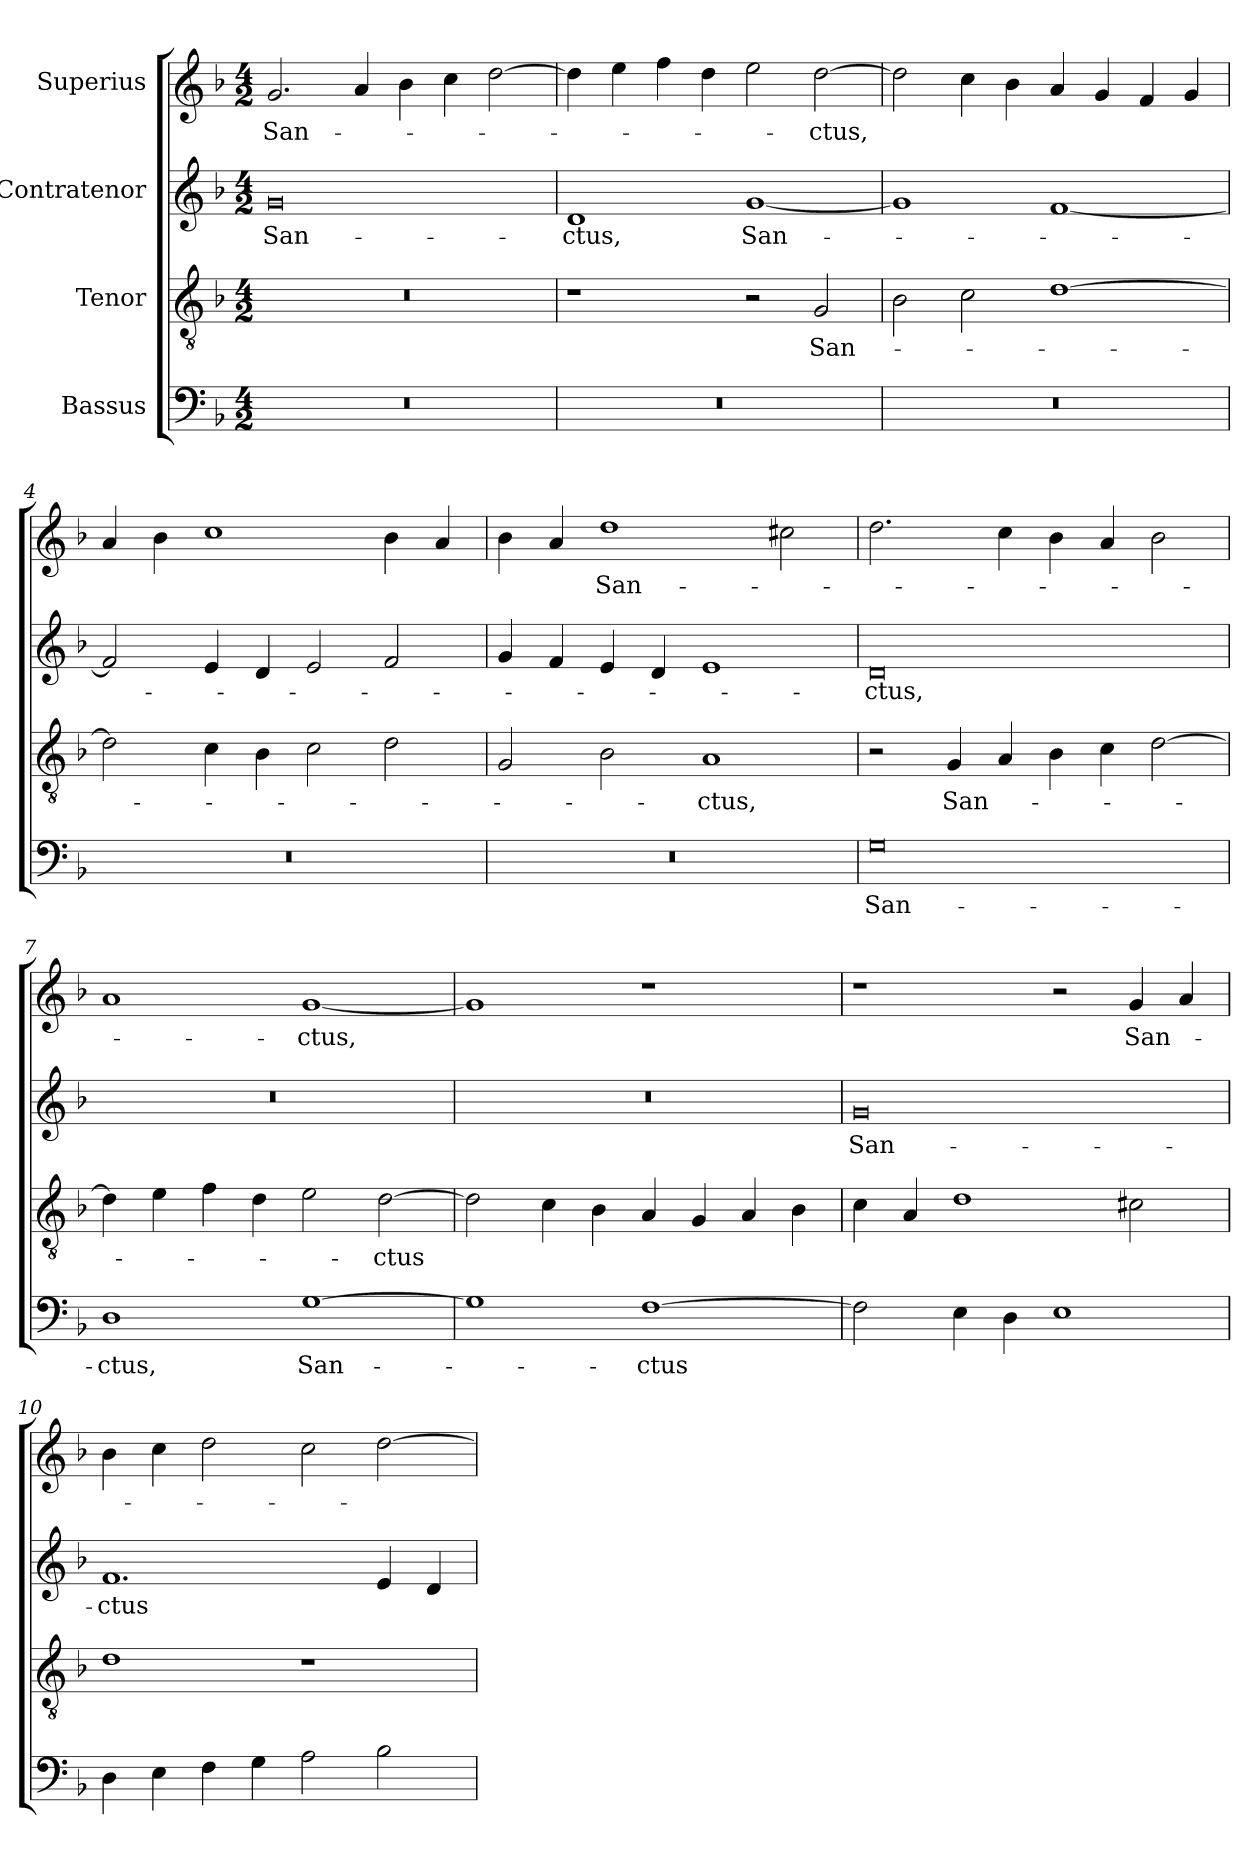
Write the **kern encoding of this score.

**kern	**text	**kern	**text	**kern	**text	**kern	**text
*part4	*part4	*part3	*part3	*part2	*part2	*part1	*part1
*staff4	*staff4	*staff3	*staff3	*staff2	*staff2	*staff1	*staff1
*I"Bassus	*	*I"Tenor	*	*I"Contratenor	*	*I"Superius	*
*clefF4	*	*clefGv2	*	*clefG2	*	*clefG2	*
*k[b-]	*	*k[b-]	*	*k[b-]	*	*k[b-]	*
*M4/2	*	*M4/2	*	*M4/2	*	*M4/2	*
=1	=1	=1	=1	=1	=1	=1	=1
0r	.	0r	.	0g/	San-	2.g/	San-
.	.	.	.	.	.	4a/	.
.	.	.	.	.	.	4b-\	.
.	.	.	.	.	.	4cc\	.
.	.	.	.	.	.	[2dd\	.
=2	=2	=2	=2	=2	=2	=2	=2
0r	.	1r	.	1d/	-ctus,	4dd\]	.
.	.	.	.	.	.	4ee\	.
.	.	.	.	.	.	4ff\	.
.	.	.	.	.	.	4dd\	.
.	.	2r	.	[1g/	San-	2ee\	.
.	.	2G/	San-	.	.	[2dd\	-ctus,
=3	=3	=3	=3	=3	=3	=3	=3
0r	.	2B-\	.	1g/]	.	2dd\]	.
.	.	2c\	.	.	.	4cc\	.
.	.	.	.	.	.	4b-\	.
.	.	[1d\	.	[1f/	.	4a/	.
.	.	.	.	.	.	4g/	.
.	.	.	.	.	.	4f/	.
.	.	.	.	.	.	4g/	.
=4	=4	=4	=4	=4	=4	=4	=4
0r	.	2d\]	.	2f/]	.	4a/	.
.	.	.	.	.	.	4b-\	.
.	.	4c\	.	4e/	.	1cc\	.
.	.	4B-\	.	4d/	.	.	.
.	.	2c\	.	2e/	.	.	.
.	.	2d\	.	2f/	.	4b-\	.
.	.	.	.	.	.	4a/	.
=5	=5	=5	=5	=5	=5	=5	=5
0r	.	2G/	.	4g/	.	4b-\	.
.	.	.	.	4f/	.	4a/	.
.	.	2B-\	.	4e/	.	1dd\	San-
.	.	.	.	4d/	.	.	.
.	.	1A/	-ctus,	1e/	.	.	.
.	.	.	.	.	.	2cc#X\	.
=6	=6	=6	=6	=6	=6	=6	=6
0G\	San-	2r	.	0d/	-ctus,	2.dd\	.
.	.	4G/	San-	.	.	.	.
.	.	4A/	.	.	.	4cc\	.
.	.	4B-\	.	.	.	4b-\	.
.	.	4c\	.	.	.	4a/	.
.	.	[2d\	.	.	.	2b-\	.
=7	=7	=7	=7	=7	=7	=7	=7
1D\	-ctus,	4d\]	.	0r	.	1a/	.
.	.	4e\	.	.	.	.	.
.	.	4f\	.	.	.	.	.
.	.	4d\	.	.	.	.	.
[1G\	San-	2e\	.	.	.	[1g/	-ctus,
.	.	[2d\	-ctus	.	.	.	.
=8	=8	=8	=8	=8	=8	=8	=8
1G\]	.	2d\]	.	0r	.	1g/]	.
.	.	4c\	.	.	.	.	.
.	.	4B-\	.	.	.	.	.
[1F\	-ctus	4A/	.	.	.	1r	.
.	.	4G/	.	.	.	.	.
.	.	4A/	.	.	.	.	.
.	.	4B-\	.	.	.	.	.
=9	=9	=9	=9	=9	=9	=9	=9
2F\]	.	4c\	.	0g/	San-	1r	.
.	.	4A/	.	.	.	.	.
4E\	.	1d\	.	.	.	.	.
4D\	.	.	.	.	.	.	.
1E\	.	.	.	.	.	2r	.
.	.	2c#X\	.	.	.	4g/	San-
.	.	.	.	.	.	4a/	.
=10	=10	=10	=10	=10	=10	=10	=10
4D\	.	1d\	.	1.f/	-ctus	4b-\	.
4E\	.	.	.	.	.	4cc\	.
4F\	.	.	.	.	.	2dd\	.
4G\	.	.	.	.	.	.	.
2A\	.	1r	.	.	.	2cc\	.
2B-\	.	.	.	4e/	.	[2dd\	.
.	.	.	.	4d/	.	.	.
=	=	=	=	=	=	=	=
*-	*-	*-	*-	*-	*-	*-	*-
